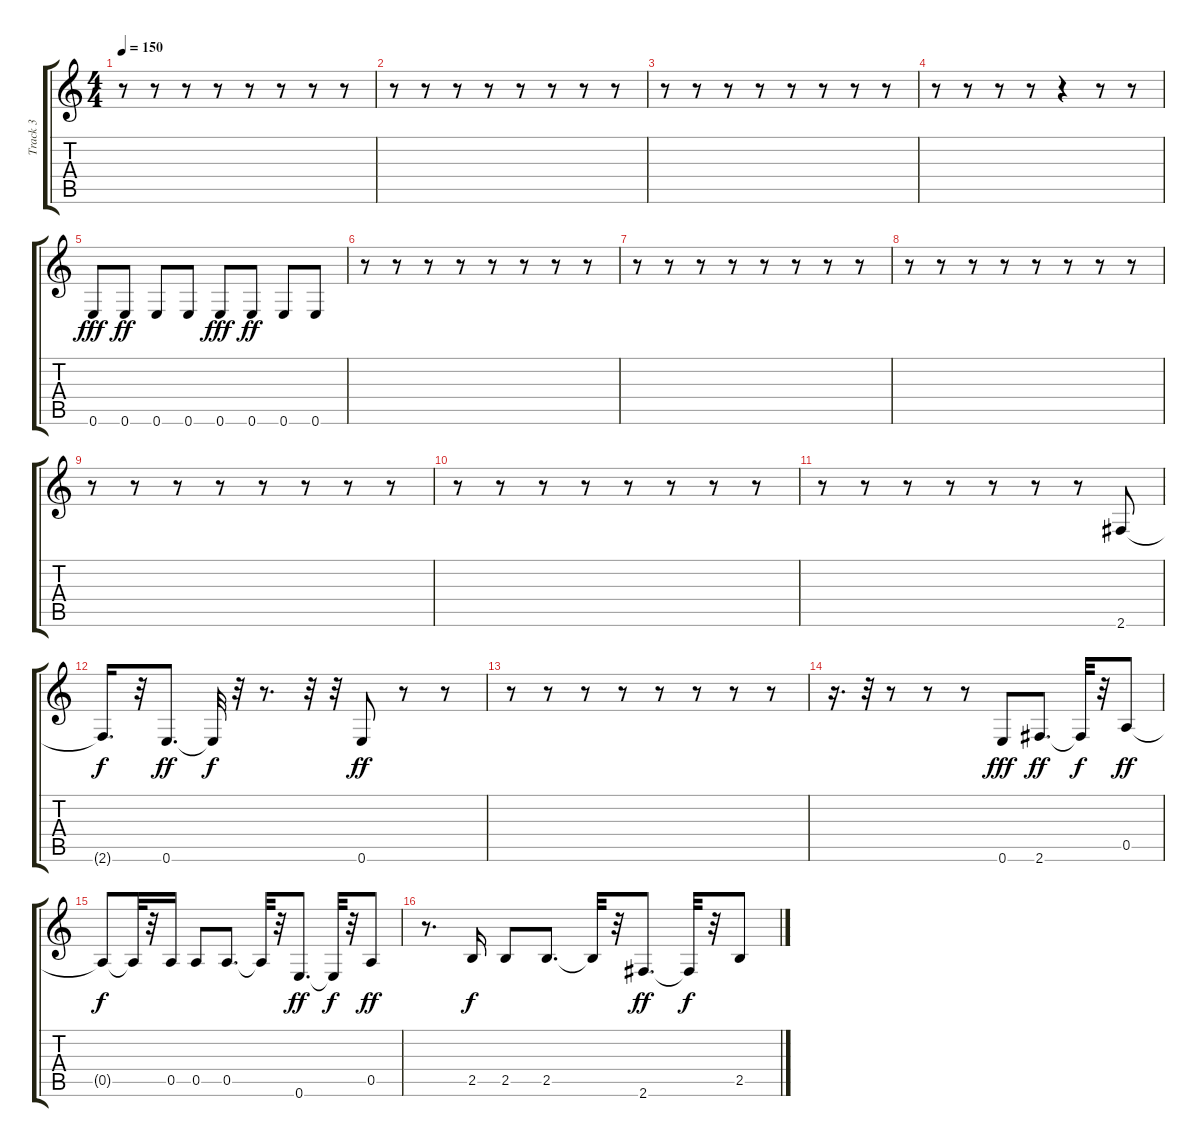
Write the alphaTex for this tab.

\track ("Track 3" "Track 3") {instrument electricbasspick}
\staff {score tabs}
\tuning (E4 B3 G3 D3 A2 E2) {hide}
\ts (4 4)
\tempo 150
\clef g2
\ks c
r.8{dy ff} r.8 r.8 r.8 r.8 r.8 r.8 r.8 |
r.8 r.8 r.8 r.8 r.8 r.8 r.8 r.8 |
r.8 r.8 r.8 r.8 r.8 r.8 r.8 r.8 |
r.8 r.8 r.8 r.8 r.4 r.8 r.8 |
0.6.8{dy fff} 0.6.8{dy ff} 0.6.8 0.6.8 0.6.8{dy fff} 0.6.8{dy ff} 0.6.8 0.6.8 |
r.8 r.8 r.8 r.8 r.8 r.8 r.8 r.8 |
r.8 r.8 r.8 r.8 r.8 r.8 r.8 r.8 |
r.8 r.8 r.8 r.8 r.8 r.8 r.8 r.8 |
r.8 r.8 r.8 r.8 r.8 r.8 r.8 r.8 |
r.8 r.8 r.8 r.8 r.8 r.8 r.8 r.8 |
r.8 r.8 r.8 r.8 r.8 r.8 r.8 2.6.8 |
2.6{t}.16{d dy f} r.32 0.6.8{d dy ff} 0.6{t}.32{dy f} r.32 r.8{d} r.32 r.32 0.6.8{dy ff} r.8 r.8 |
r.8 r.8 r.8 r.8 r.8 r.8 r.8 r.8 |
r.16{d} r.32 r.8 r.8 r.8 0.6.8{dy fff} 2.6.8{d dy ff} 2.6{t}.32{dy f} r.32 0.5.8{dy ff} |
0.5{t}.8{dy f} 0.5{t}.32 r.32 0.5.16 0.5.8 0.5.8{d} 0.5{t}.32 r.32 0.6.8{d dy ff} 0.6{t}.32{dy f} r.32 0.5.8{dy ff} |
r.8{d} 2.5.16{dy f} 2.5.8 2.5.8{d} 2.5{t}.32 r.32 2.6.8{d dy ff} 2.6{t}.32{dy f} r.32 2.5.8
